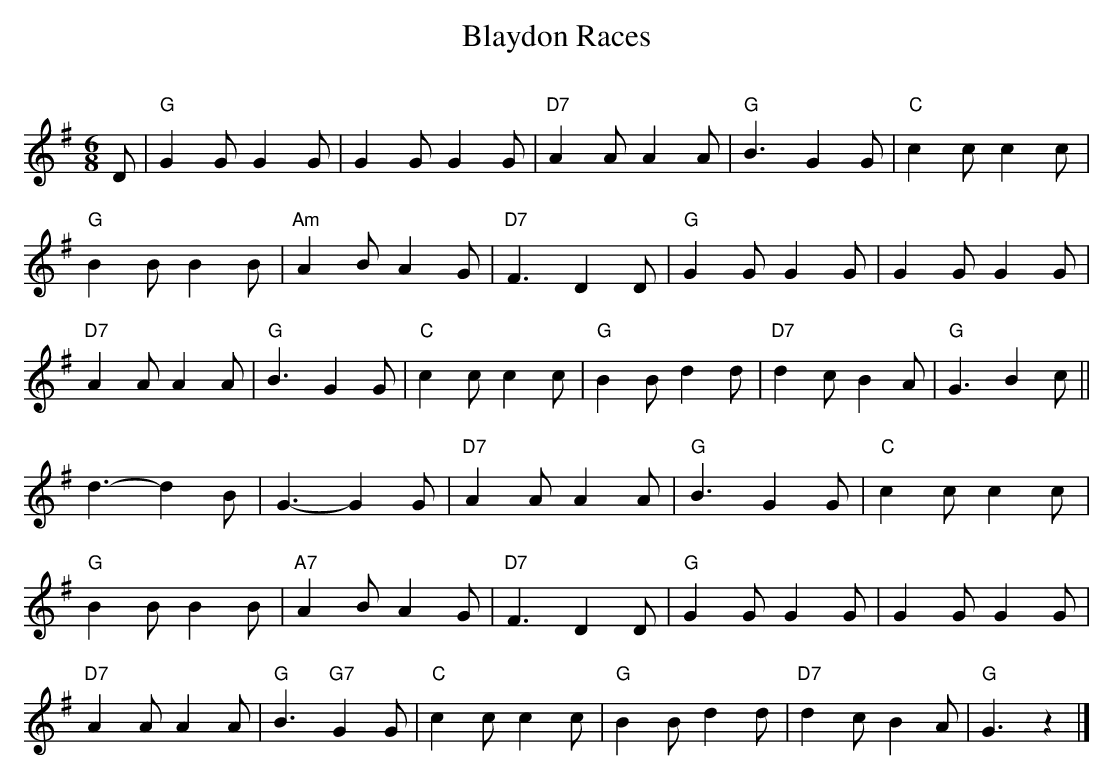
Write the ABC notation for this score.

X:1
T: Blaydon Races
C:
M:6/8
K:G
D|"G"G2GG2G|G2GG2G|"D7"A2AA2A|"G"B3G2G|"C"c2cc2c|
"G"B2BB2B|"Am"A2BA2G|"D7"F3 D2D|"G"G2GG2G|G2GG2G|
"D7"A2A A2A|"G"B3G2G|"C"c2cc2c|"G"B2Bd2d|"D7"d2cB2A|"G"G3B2c||
d3-d2B|G3-G2G|"D7"A2AA2A|"G"B3G2G|"C"c2cc2c|
"G"B2BB2B|"A7"A2BA2G|"D7"F3D2D|"G"G2GG2G|G2G G2G|
"D7"A2AA2A|"G"B3"G7"G2G|"C"c2cc2c|"G"B2Bd2d|"D7"d2cB2A|"G"G3z2 |]
